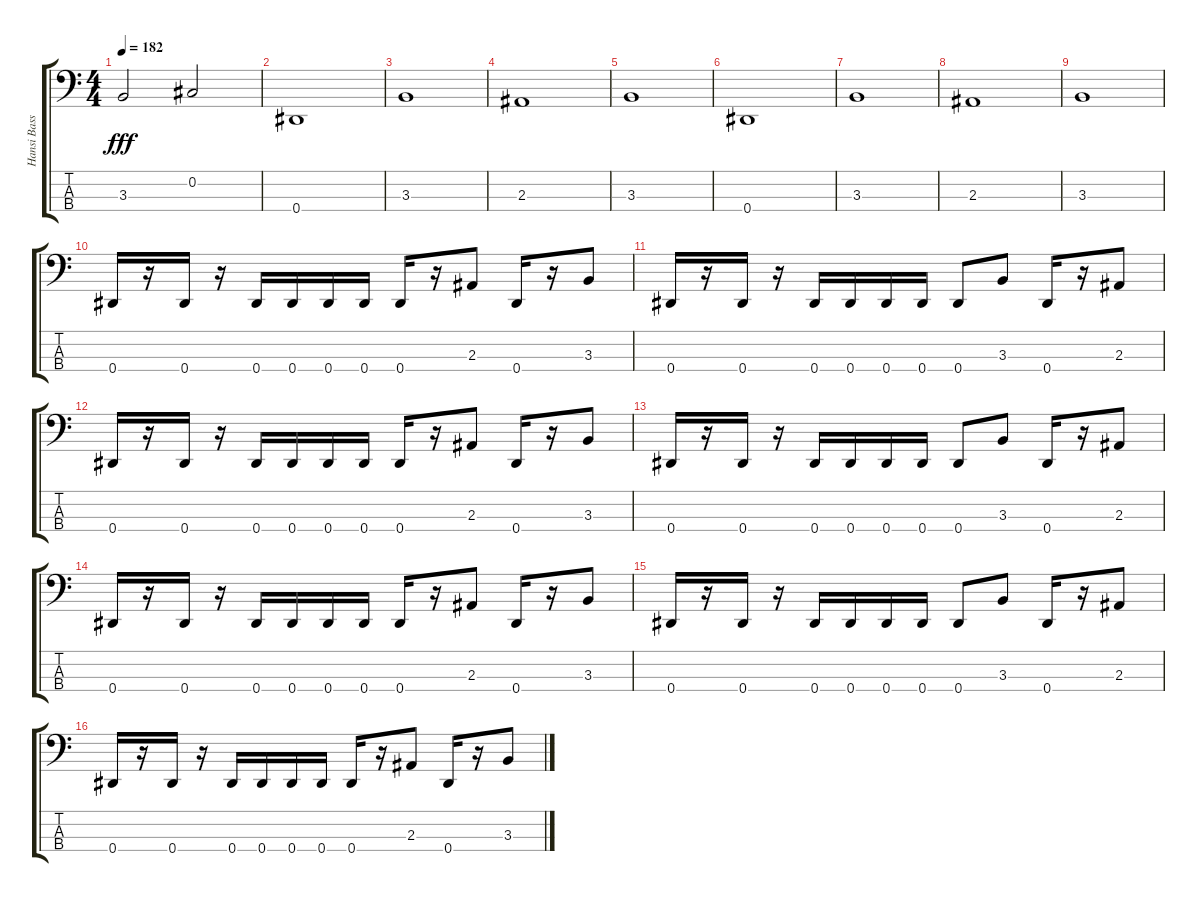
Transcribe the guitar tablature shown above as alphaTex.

\track ("Hansi Bass" "Hansi Bass") {instrument electricbasspick}
\staff {score tabs}
\tuning (Gb2 Db2 Ab1 Eb1) {hide}
\ts (4 4)
\tempo 182
\clef f4
\ks c
3.3.2{dy fff} 0.2.2 |
0.4.1 |
3.3.1 |
2.3.1 |
3.3.1 |
0.4.1 |
3.3.1 |
2.3.1 |
3.3.1 |
0.4.16 r.16 0.4.16 r.16 0.4.16 0.4.16 0.4.16 0.4.16 0.4.16 r.16 2.3.8 0.4.16 r.16 3.3.8 |
0.4.16 r.16 0.4.16 r.16 0.4.16 0.4.16 0.4.16 0.4.16 0.4.8 3.3.8 0.4.16 r.16 2.3.8 |
0.4.16 r.16 0.4.16 r.16 0.4.16 0.4.16 0.4.16 0.4.16 0.4.16 r.16 2.3.8 0.4.16 r.16 3.3.8 |
0.4.16 r.16 0.4.16 r.16 0.4.16 0.4.16 0.4.16 0.4.16 0.4.8 3.3.8 0.4.16 r.16 2.3.8 |
0.4.16 r.16 0.4.16 r.16 0.4.16 0.4.16 0.4.16 0.4.16 0.4.16 r.16 2.3.8 0.4.16 r.16 3.3.8 |
0.4.16 r.16 0.4.16 r.16 0.4.16 0.4.16 0.4.16 0.4.16 0.4.8 3.3.8 0.4.16 r.16 2.3.8 |
0.4.16 r.16 0.4.16 r.16 0.4.16 0.4.16 0.4.16 0.4.16 0.4.16 r.16 2.3.8 0.4.16 r.16 3.3.8
